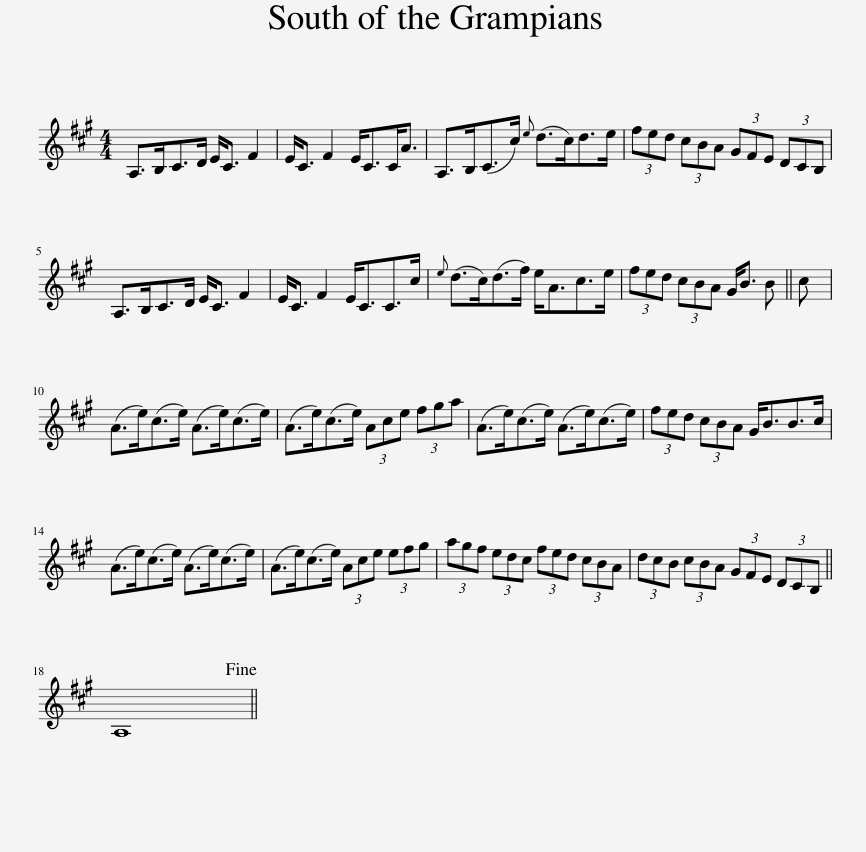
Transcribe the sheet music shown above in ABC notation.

X:1
L:1/8
M:4/4
I:linebreak $
K:A
V:1 treble
V:1
 A,>B,C>D E<C F2 | E<C F2 E<CC<A | A,>B,(C>c){e} (d>c)d>e | (3fed (3cBA (3GFE (3DCB, |$ A,>B,C>D E<C F2 | %5
 E<C F2 E<CC>c |{e} (d>c)(d>f) e<Ac>e | (3fed (3cBA G<B B || c |$ (A>e)(c>e) (A>e)(c>e) | %10
 (A>e)(c>e) (3Ace (3fga | (A>e)(c>e) (A>e)(c>e) | (3fed (3cBA G<BB>c |$ (A>e)(c>e) (A>e)(c>e) | (A>e)(c>e) (3Ace (3efg | %15
 (3agf (3edc (3fed (3cBA | (3dcB (3cBA (3GFE (3DCB, ||$ A,8!fine! || %18
